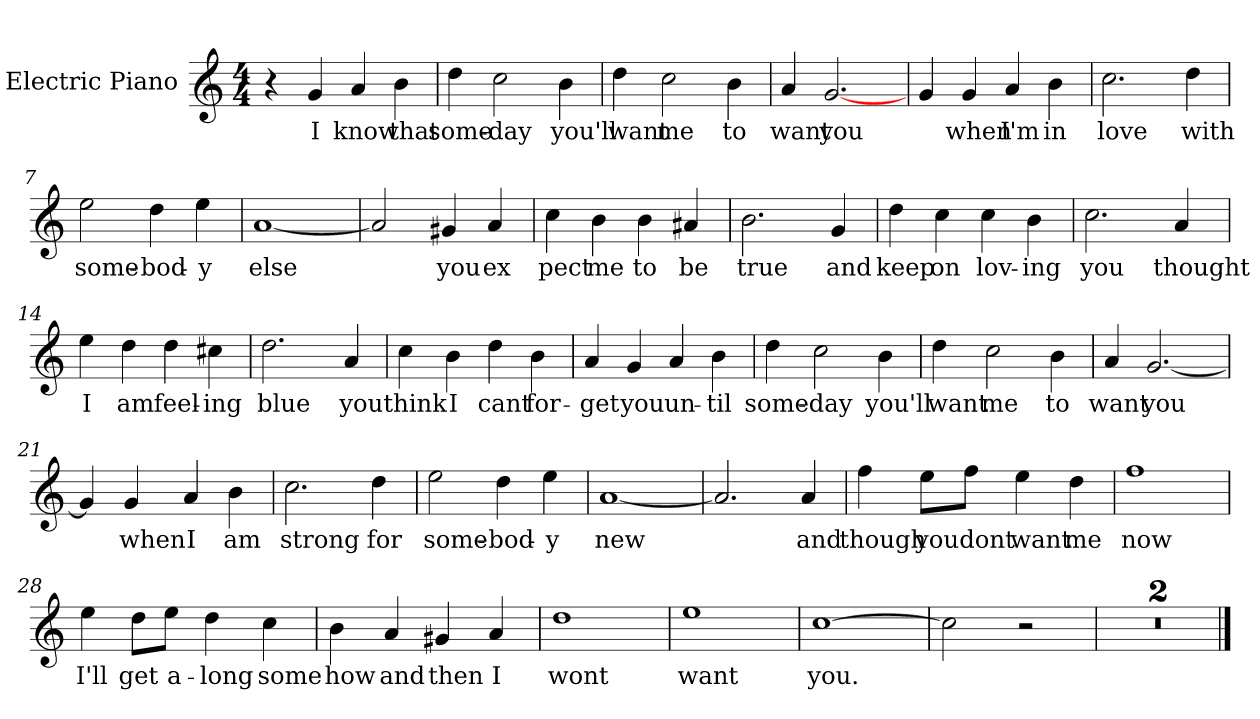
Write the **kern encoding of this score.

**kern	**text
*part1	*part1
*staff1	*staff1
*I"Electric Piano	*
*I'E.Pno	*
*clefG2	*
*k[]	*
*C:	*
*M4/4	*
=1	=1
4r	.
4g/	I
4a/	know
4b\	that
=2	=2
4dd\	some-
2cc\	-day
4b\	you'll
=3	=3
4dd\	want
2cc\	me
4b\	to
=4	=4
4a/	want
[2.g/	you
!!LO:LB:g=z
=5	=5
4g/	.
4g/	when
4a/	I'm
4b\	in
=6	=6
2.cc\	love
4dd\	with
=7	=7
2ee\	some-
4dd\	-bod-
4ee\	-y
=8	=8
[1a	else
=9	=9
2a/]	.
4g#X/	you
4a/	ex
=10	=10
4cc\	pect
4b\	me
4b\	to
4a#X/	be
!!LO:LB:g=z
=11	=11
2.b\	true
4g/	and
=12	=12
4dd\	keep
4cc\	on
4cc\	lov-
4b\	-ing
=13	=13
2.cc\	you
4a/	thought
=14	=14
4ee\	I
4dd\	am
4dd\	feel-
4cc#X\	-ing
=15	=15
2.dd\	blue
4a/	you
!!LO:LB:g=z
=16	=16
4cc\	think
4b\	I
4dd\	cant
4b\	for-
=17	=17
4a/	-get
4g/	you
4a/	un-
4b\	-til
=18	=18
4dd\	some-
2cc\	-day
4b\	you'll
=19	=19
4dd\	want
2cc\	me
4b\	to
=20	=20
4a/	want
[2.g/	you
!!LO:LB:g=z
=21	=21
4g/]	.
4g/	when
4a/	I
4b\	am
=22	=22
2.cc\	strong
4dd\	for
=23	=23
2ee\	some-
4dd\	-bod-
4ee\	-y
=24	=24
[1a	new
=25	=25
2.a/]	.
4a/	and
!!LO:LB:g=z
=26	=26
4ff\	though
8ee\L	you
8ff\J	dont
4ee\	want
4dd\	me
=27	=27
1ff	now
=28	=28
4ee\	I'll
8dd\L	get
8ee\J	a-
4dd\	-long
4cc\	some
=29	=29
4b\	how
4a/	and
4g#X/	then
4a/	I
=30	=30
1dd	wont
!!LO:LB:g=z
=31	=31
1ee	want
=32	=32
[1cc	you.
=33	=33
2cc\]	.
2r	.
=34	=34
1r	.
=35	=35
1r	.
==	==
*-	*-
